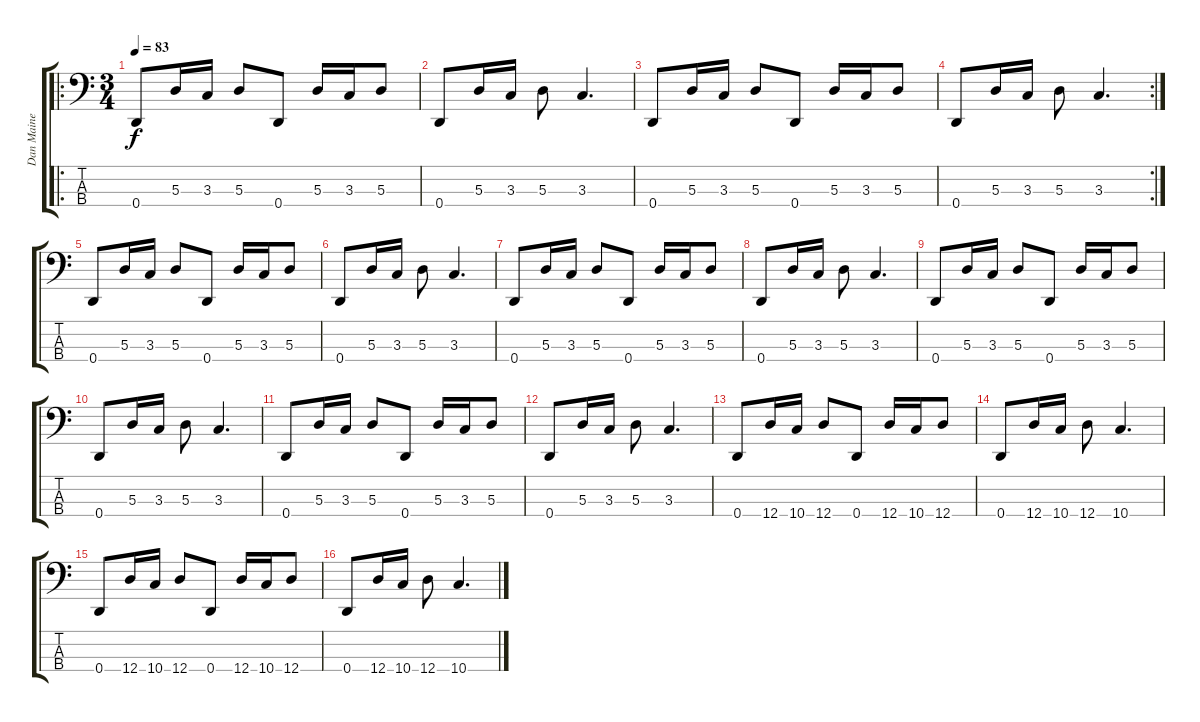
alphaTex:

\track ("Dan Maine" "Dan Maine") {instrument electricbassfinger}
\staff {score tabs}
\tuning (G2 D2 A1 D1) {hide}
\ro
\ts (3 4)
\tempo 83
\clef f4
\ks c
0.4.8{dy f} 5.3.16 3.3.16 5.3.8 0.4.8 5.3.16 3.3.16 5.3.8 |
0.4.8 5.3.16 3.3.16 5.3.8 3.3.4{d} |
0.4.8 5.3.16 3.3.16 5.3.8 0.4.8 5.3.16 3.3.16 5.3.8 |
\rc 2
0.4.8 5.3.16 3.3.16 5.3.8 3.3.4{d} |
0.4.8 5.3.16 3.3.16 5.3.8 0.4.8 5.3.16 3.3.16 5.3.8 |
0.4.8 5.3.16 3.3.16 5.3.8 3.3.4{d} |
0.4.8 5.3.16 3.3.16 5.3.8 0.4.8 5.3.16 3.3.16 5.3.8 |
0.4.8 5.3.16 3.3.16 5.3.8 3.3.4{d} |
0.4.8 5.3.16 3.3.16 5.3.8 0.4.8 5.3.16 3.3.16 5.3.8 |
0.4.8 5.3.16 3.3.16 5.3.8 3.3.4{d} |
0.4.8 5.3.16 3.3.16 5.3.8 0.4.8 5.3.16 3.3.16 5.3.8 |
0.4.8 5.3.16 3.3.16 5.3.8 3.3.4{d} |
0.4.8 12.4.16 10.4.16 12.4.8 0.4.8 12.4.16 10.4.16 12.4.8 |
0.4.8 12.4.16 10.4.16 12.4.8 10.4.4{d} |
0.4.8 12.4.16 10.4.16 12.4.8 0.4.8 12.4.16 10.4.16 12.4.8 |
0.4.8 12.4.16 10.4.16 12.4.8 10.4.4{d}
